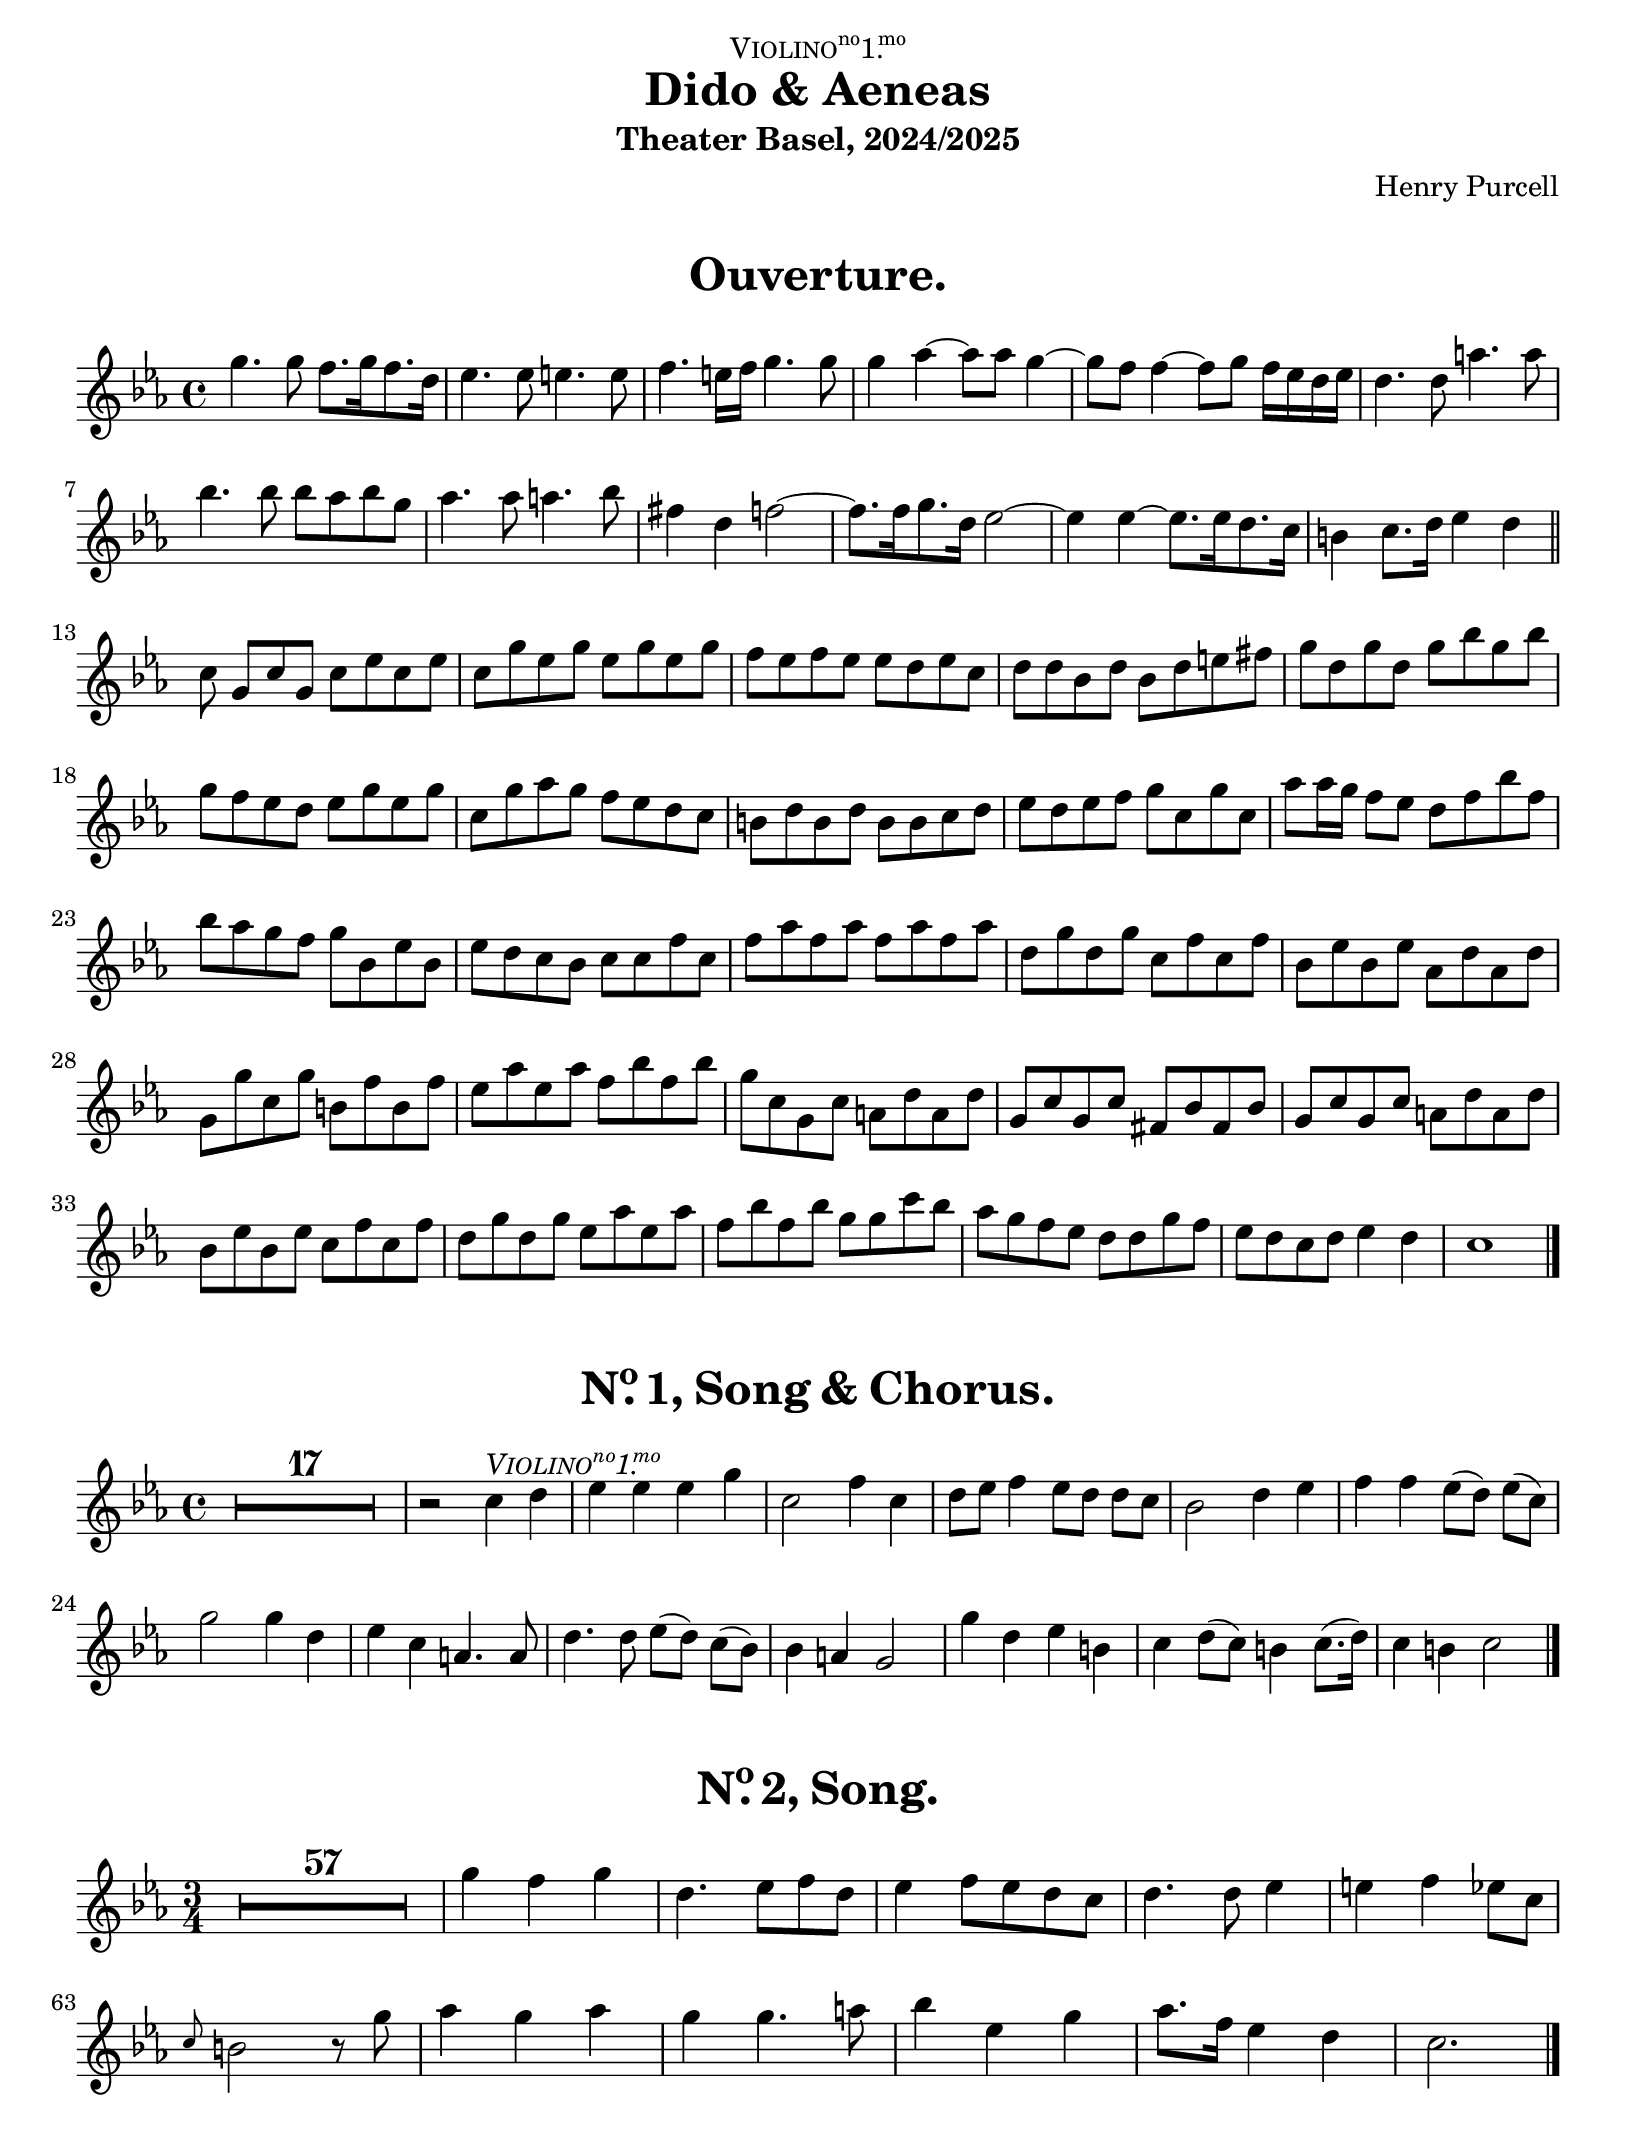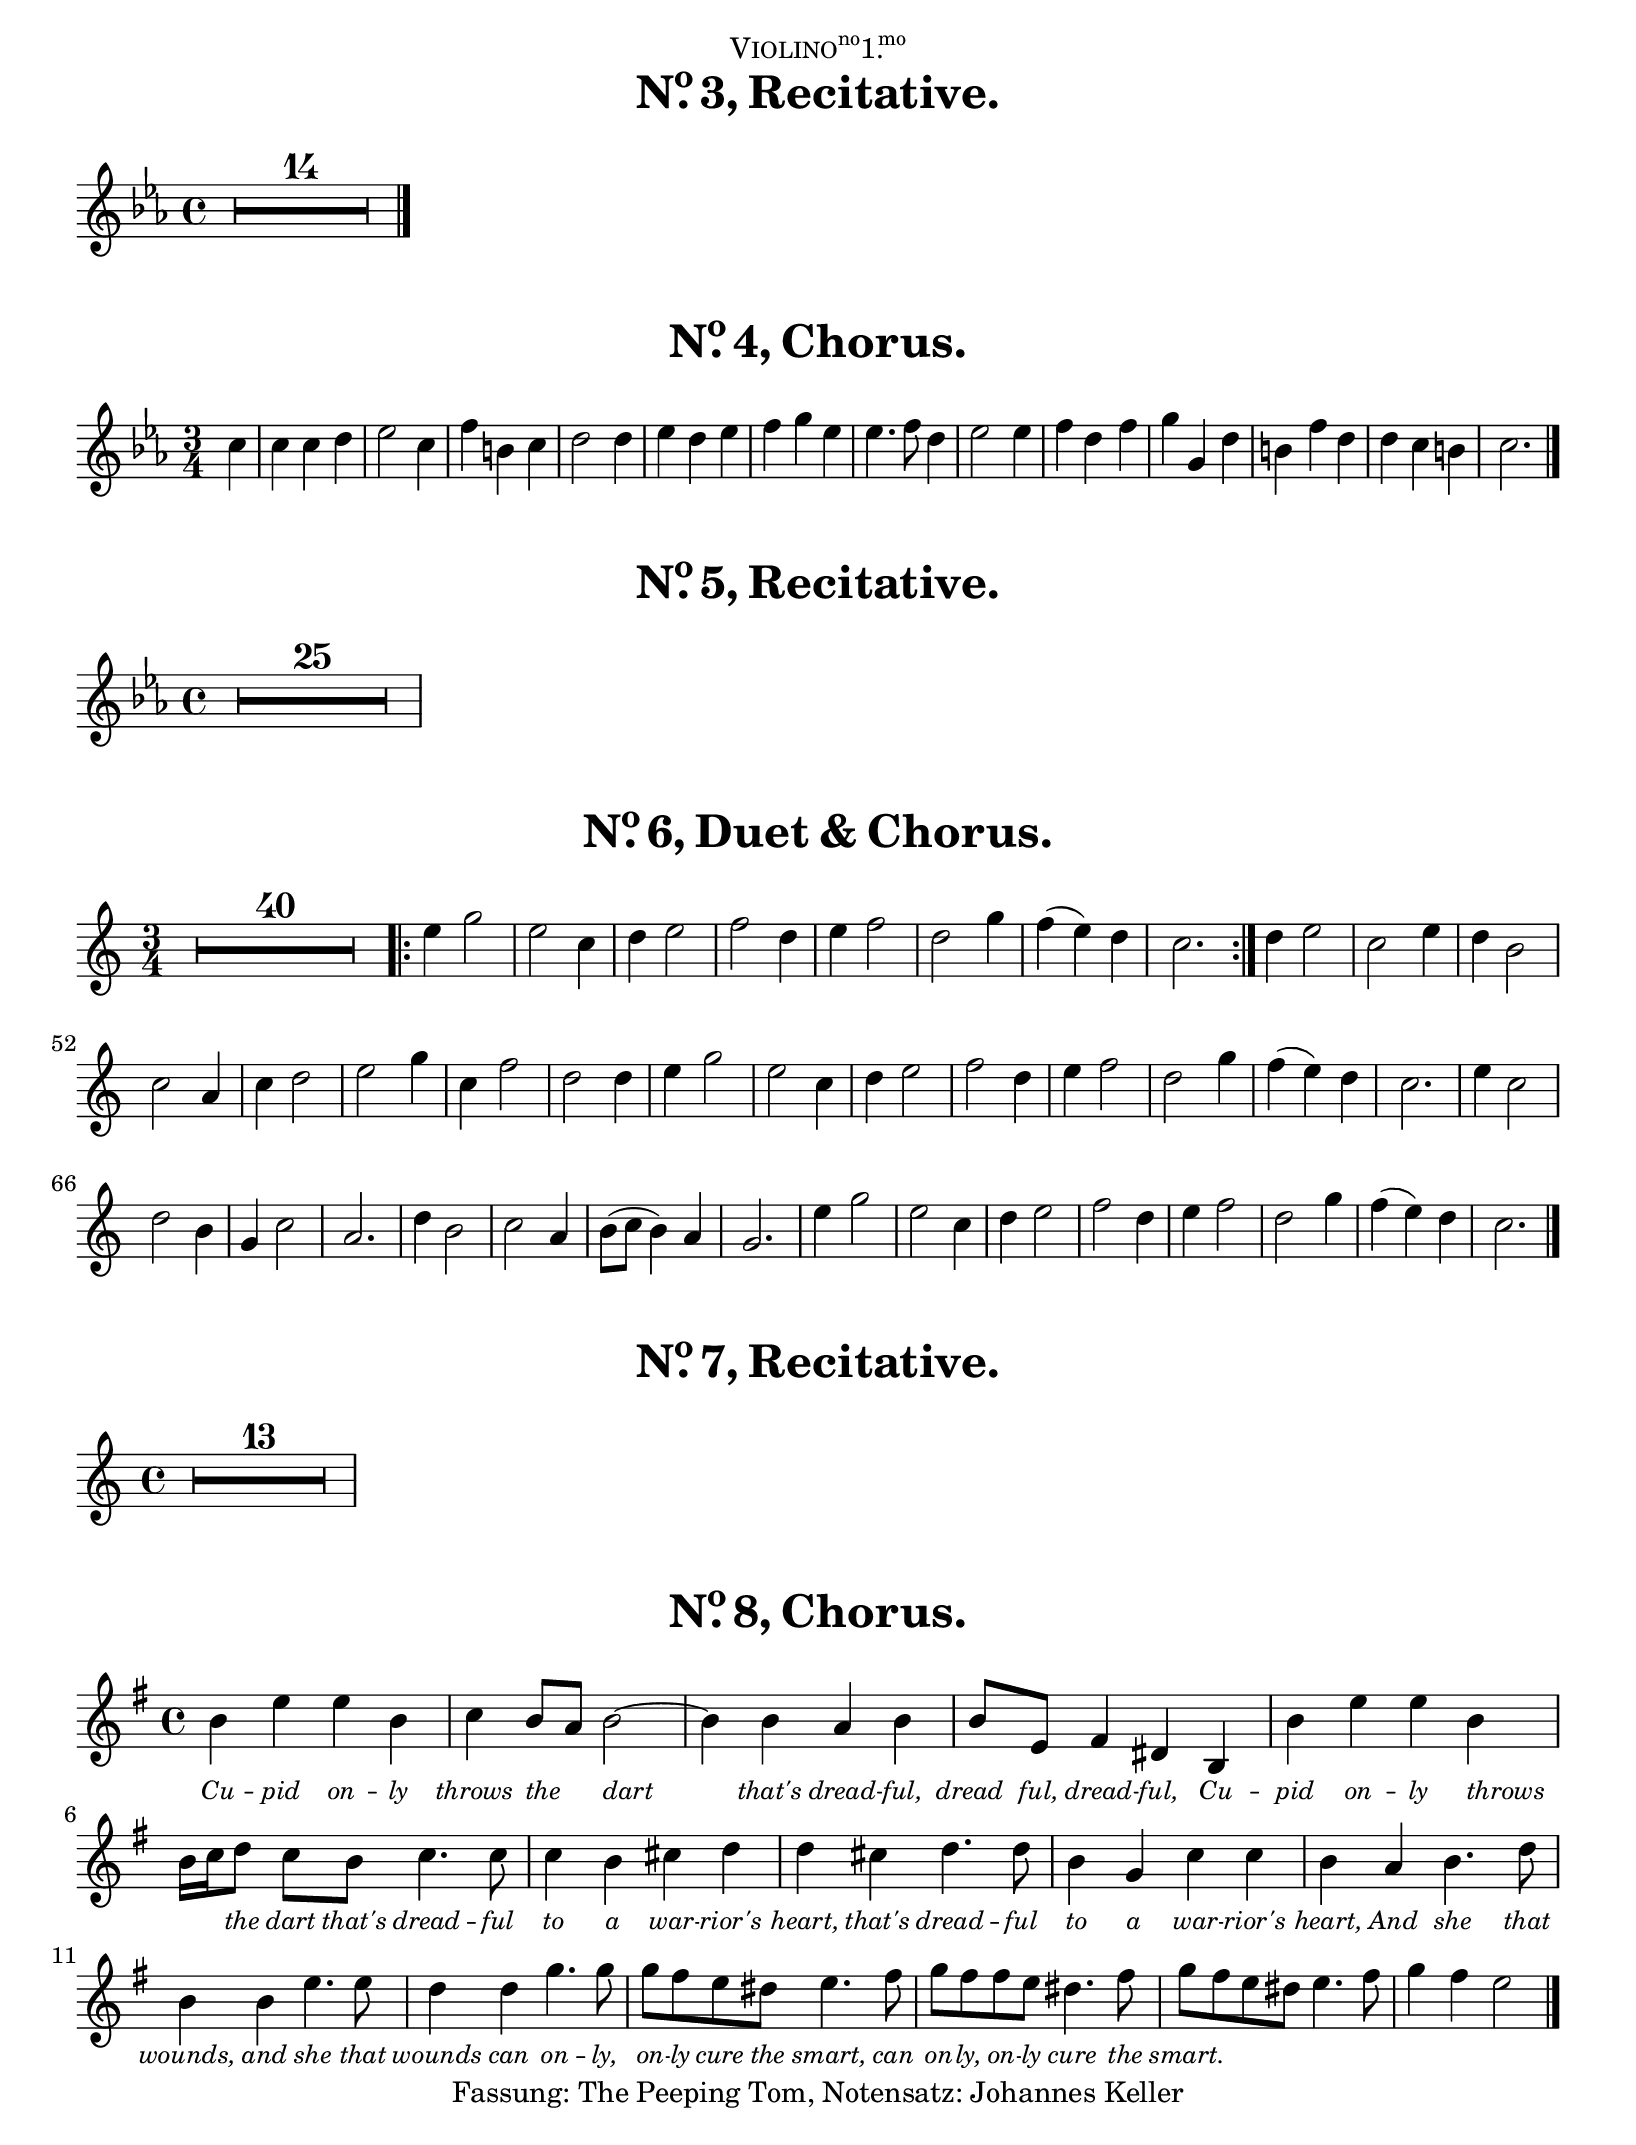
\version "2.24.4"

#(set-global-staff-size 25)

\include "global-definitions.ly"
\include "global-definitions.ly"

vnIOuverture = \relative g'' {
  \time 4/4
  \key c \minor

  g4. g8 f8.[ g16 f8. d16] |
  es4. es8 e4. e8 |
  f4. e16 f g4. g8 |
  g4 as~ as8 as8 g4~ |
  g8 f f4 ~ f8 g f16 es d es |
  d4. d8 a'4. a8 |
  bes4. bes8 bes[ as bes g] |
  as4. as8 a4. bes8 |
  fis4 d f2~ |
  f8.[ f16 g8. d16] es2~ |
  es4 es~ es8.[ es16 d8. c16] |
  b4 c8. d16 es4 d \bar "||"

  c8 g[ c g] c[ es c es] |
  c[ g' es g] es[ g es g] |
  f[ es f es] es[ d es c] |
  d[ d bes d] bes[ d e fis] |
  g[ d g d] g[ bes g bes] |
  g[ f es d] es[ g es g] |

  c,[ g' as g] f[ es d c] |
  b[ d b d] b[ b c d] |
  es[ d es f] g[ c, g' c,] |
  as'[ as16 g] f8 es d[ f bes f] |
  bes[ as g f] g[ bes, es bes] |
  es[ d c bes] c[ c f c] |
  f[ as f as] f[ as f as] |
  d,[ g d g] c,[ f c f] |
  bes,[ es bes es] as,[ d as d] |
  g,[ g' c, g'] b,[ f' b, f'] |
  es[ as es as] f[ bes f bes] |
  g[ c, g c] a[ d a d] |
  g,[ c g c] fis,[ bes fis bes] |
  g[ c g c] a[ d a d] |
  bes[ es bes es] c[ f c f] |
  d[ g d g] es[ as es as] |
  f[ bes f bes] g[ g c bes] |
  as[ g f es] d[ d g f] |
  es[ d c d] es4 d | c1 \bar "|."
}

vnINI = \relative c'' {
  \time 4/4
  \key c \minor
  \clef \vnIClef
  R1*17 |
  r2 c4^\instrumentHintVnI d |
  es4 es es g |
  c,2 f4 c |
  d8 es f4 es8[ d] d[ c] |

  bes2 d4 es |
  f f es8[( d]) es[( c)] |
  g'2 g4 d |
  es c a4. a8 |
  d4. d8 es[( d)] c([ bes)] |
  bes4 a g2 |
  g'4 d es b |
  c d8([ c)] b4 c8.([ d16)] |
  c4 b c2 \bar "|."
}

vnINII = \relative g'' {
  \time 3/4
  \key c \minor
  \clef \vnIClef
  R2.*57 |
  g4 f g |
  d4. es8[ f d] |
  es4 f8[ es d c] |
  d4. d8 es4 |
  e f es8 c |
  \grace c b2 r8 g'8 |
  as4 g as |
  g g4. a8 |
  bes4 es, g |
  as8. f16 es4 d |
  c2. \bar "|."
}

vnINIII = \relative c {
  \time 4/4
  \key c \minor
  \clef \vnIClef
  R1*14 \bar "|."
}

vnINIV = \relative c'' {
  \time 3/4
  \partial 4
  \key c \minor
  \clef \vnIClef
  c4 |
  c c d |
  es2 c4 |
  f b, c |
  d2 d4 |
  es d es |
  f g es |
  es4. f8 d4 |
  es2 es4 |
  f4 d f |
  g g, d' |
  b f' d |
  d c b |
  c2. \bar "|."
}

vnINV = \relative c {
  \time 4/4
  \key c \minor
  \clef \vnIClef
  R1*25
}

vnINVI = \relative e'' {
  \time 3/4
  \key c \major
  \clef \vnIClef
  R2.*40

  \repeat volta 2 {
    e4 g2 |
    e2 c4 |
    d e2 |
    f d4 |
    e f2 |
    d g4 |
    f( e) d |
    c2. |
  }
  d4 e2 |
  c e4 |

  d b2 |
  c a4 |
  c d2 |
  e g4 |
  c, f2 |
  d d4 |
  e g2 |
  e c4 |
  d e2 |
  f2 d4 |

  e4 f2 |
  d g4 |
  f( e) d |
  c2. |
  e4 c2 |
  d b4 |
  g c2 |
  a2. |
  d4 b2 |
  c a4 |

  b8( c b4) a |
  g2. |
  e'4 g2 |
  e c4 |
  d e2 |
  f d4 |
  e f2 |
  d g4 |
  f( e) d |
  c2. \bar "|."
}

vnINVII = \relative c {
  \time 4/4
  \key c \major
  \clef \vnIClef
  R1*13
}


vnINVIII = \relative b' {
  \time 4/4
  \key e \minor
  \clef \vnIClef

  b4 e e b |
  c b8 a b2~ |
  b4 b a b |
  b8 e, fis4 dis b |
  b' e e b |

  b16 c d8 c b c4. c8 |
  c4 b cis d |
  d cis d4. d8 |
  b4 g c c |
  b a b4. d8 |

  b4 b e4. e8 |
  d4 d g4. g8 |
  g8 fis e dis e4. fis8 |
  g fis fis e dis4. fis8 |
  g8 fis e dis e4. fis8 |
  g4 fis e2 \bar "|."
}

%% Prototype for lyrics in instrumental parts.
lyricsvnINVIII = \lyricmode {
  Cu -- pid on -- ly throws the__ _ dart that's dread -- ful, dread__ -- ful, dread -- ful,
  Cu -- pid on -- ly throws__ _ _ the dart that's dread -- ful to a war -- rior's heart,
  that's dread -- ful to a war -- rior's heart,
  And she that wounds, and she that wounds can on -- ly, on -- ly cure the smart,
  can on -- ly, on -- ly cure the smart.
}



\book {
  \partbookVnIPaperBlock

  \titlePartbook

  \markup { \vspace #1 }

  \score {
    \partbookTitleOuverture
    <<
      \new Staff { \vnIOuverture }
    >>
    \layout {
      indent = #0
    }
  }

  \score {
    \partbookTitleNI
    <<
      \new Staff { \compressMMRests { \vnINI } }
    >>
    \layout {
      indent = #0
    }
  }

  \score {
    \partbookTitleNII
    <<
      \new Staff { \compressMMRests { \vnINII } }
    >>
    \layout {
      indent = #0
    }
  }

  \score {
    \partbookTitleNIII
    <<
      \new Staff { \compressMMRests { \vnINIII } }
    >>
    \layout {
      indent = #0
    }
  }

  \score {
    \partbookTitleNIV
    <<
      \new Staff { \compressMMRests { \vnINIV } }
    >>
    \layout {
      indent = #0
    }
  }

  \score {
    \partbookTitleNV
    <<
      \new Staff { \compressMMRests { \vnINV } }
    >>
    \layout {
      indent = #0
    }
  }

  \score {
    \partbookTitleNVI
    <<
      \new Staff { \compressMMRests { \vnINVI } }
    >>
    \layout {
      indent = #0
    }
  }

  \score {
    \partbookTitleNVII
    <<
      \new Staff { \compressMMRests { \vnINVII } }
    >>
    \layout {
      indent = #0
    }
  }

  \score {
    \partbookTitleNVIII
    <<
      \new Staff
      \new Voice = "vn"
      \compressMMRests { \vnINVIII }
      \new Lyrics \lyricsto "vn" { \lyricsvnINVIII }
    >>
    \layout {
      indent = #0
      %% Prototype for lyrics in instrumental parts.
      \context {
        \Score
        \override LyricText.font-size = #'-1.0
        \override LyricText.font-shape = #'italic
      }
    }
  }
}